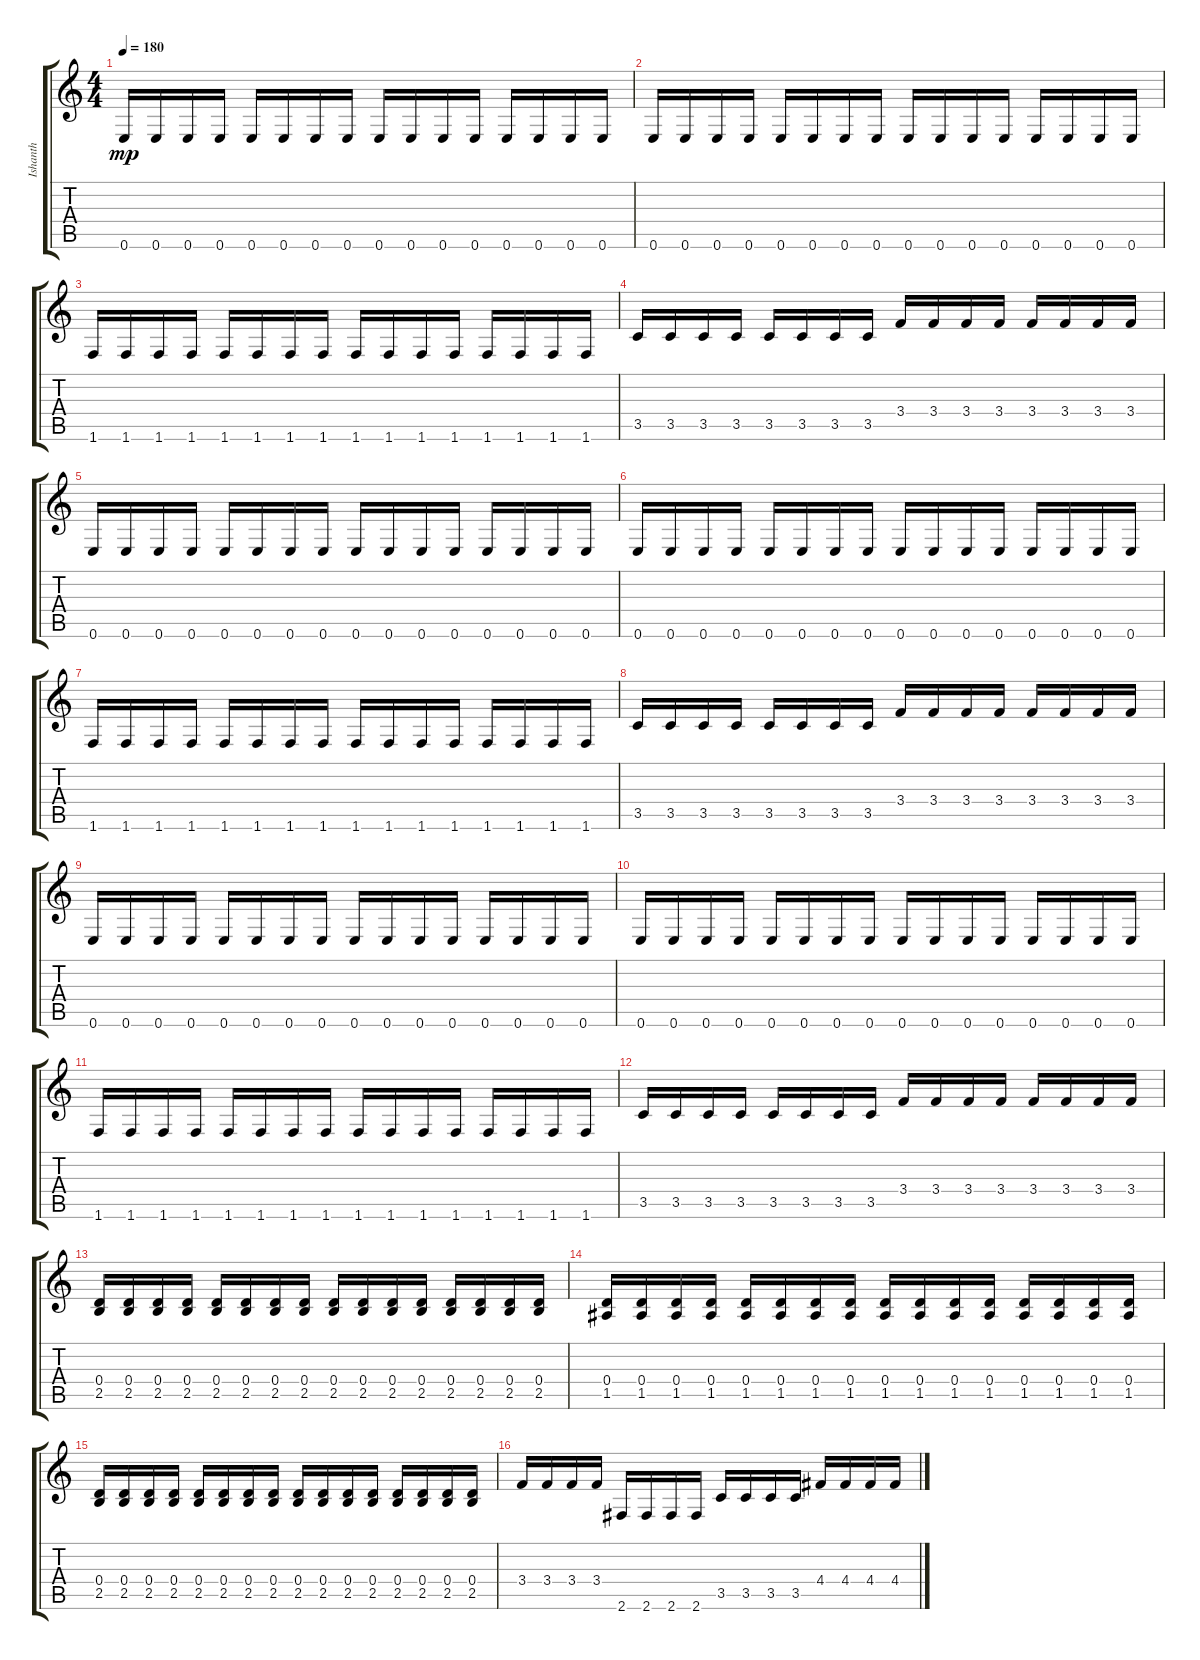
\track ("Ishanth" "Ishanth") {instrument distortionguitar}
\staff {score tabs}
\tuning (E4 B3 G3 D3 A2 E2) {hide}
\ts (4 4)
\tempo 180
\clef g2
\ks c
0.6.16{dy mp} 0.6.16 0.6.16 0.6.16 0.6.16 0.6.16 0.6.16 0.6.16 0.6.16 0.6.16 0.6.16 0.6.16 0.6.16 0.6.16 0.6.16 0.6.16 |
0.6.16 0.6.16 0.6.16 0.6.16 0.6.16 0.6.16 0.6.16 0.6.16 0.6.16 0.6.16 0.6.16 0.6.16 0.6.16 0.6.16 0.6.16 0.6.16 |
1.6.16 1.6.16 1.6.16 1.6.16 1.6.16 1.6.16 1.6.16 1.6.16 1.6.16 1.6.16 1.6.16 1.6.16 1.6.16 1.6.16 1.6.16 1.6.16 |
3.5.16 3.5.16 3.5.16 3.5.16 3.5.16 3.5.16 3.5.16 3.5.16 3.4.16 3.4.16 3.4.16 3.4.16 3.4.16 3.4.16 3.4.16 3.4.16 |
0.6.16 0.6.16 0.6.16 0.6.16 0.6.16 0.6.16 0.6.16 0.6.16 0.6.16 0.6.16 0.6.16 0.6.16 0.6.16 0.6.16 0.6.16 0.6.16 |
0.6.16 0.6.16 0.6.16 0.6.16 0.6.16 0.6.16 0.6.16 0.6.16 0.6.16 0.6.16 0.6.16 0.6.16 0.6.16 0.6.16 0.6.16 0.6.16 |
1.6.16 1.6.16 1.6.16 1.6.16 1.6.16 1.6.16 1.6.16 1.6.16 1.6.16 1.6.16 1.6.16 1.6.16 1.6.16 1.6.16 1.6.16 1.6.16 |
3.5.16 3.5.16 3.5.16 3.5.16 3.5.16 3.5.16 3.5.16 3.5.16 3.4.16 3.4.16 3.4.16 3.4.16 3.4.16 3.4.16 3.4.16 3.4.16 |
0.6.16 0.6.16 0.6.16 0.6.16 0.6.16 0.6.16 0.6.16 0.6.16 0.6.16 0.6.16 0.6.16 0.6.16 0.6.16 0.6.16 0.6.16 0.6.16 |
0.6.16 0.6.16 0.6.16 0.6.16 0.6.16 0.6.16 0.6.16 0.6.16 0.6.16 0.6.16 0.6.16 0.6.16 0.6.16 0.6.16 0.6.16 0.6.16 |
1.6.16 1.6.16 1.6.16 1.6.16 1.6.16 1.6.16 1.6.16 1.6.16 1.6.16 1.6.16 1.6.16 1.6.16 1.6.16 1.6.16 1.6.16 1.6.16 |
3.5.16 3.5.16 3.5.16 3.5.16 3.5.16 3.5.16 3.5.16 3.5.16 3.4.16 3.4.16 3.4.16 3.4.16 3.4.16 3.4.16 3.4.16 3.4.16 |
(0.4 2.5).16 (0.4 2.5).16 (0.4 2.5).16 (0.4 2.5).16 (0.4 2.5).16 (0.4 2.5).16 (0.4 2.5).16 (0.4 2.5).16 (0.4 2.5).16 (0.4 2.5).16 (0.4 2.5).16 (0.4 2.5).16 (0.4 2.5).16 (0.4 2.5).16 (0.4 2.5).16 (0.4 2.5).16 |
(0.4 1.5).16 (0.4 1.5).16 (0.4 1.5).16 (0.4 1.5).16 (0.4 1.5).16 (0.4 1.5).16 (0.4 1.5).16 (0.4 1.5).16 (0.4 1.5).16 (0.4 1.5).16 (0.4 1.5).16 (0.4 1.5).16 (0.4 1.5).16 (0.4 1.5).16 (0.4 1.5).16 (0.4 1.5).16 |
(0.4 2.5).16 (0.4 2.5).16 (0.4 2.5).16 (0.4 2.5).16 (0.4 2.5).16 (0.4 2.5).16 (0.4 2.5).16 (0.4 2.5).16 (0.4 2.5).16 (0.4 2.5).16 (0.4 2.5).16 (0.4 2.5).16 (0.4 2.5).16 (0.4 2.5).16 (0.4 2.5).16 (0.4 2.5).16 |
3.4.16 3.4.16 3.4.16 3.4.16 2.6.16 2.6.16 2.6.16 2.6.16 3.5.16 3.5.16 3.5.16 3.5.16 4.4.16 4.4.16 4.4.16 4.4.16
